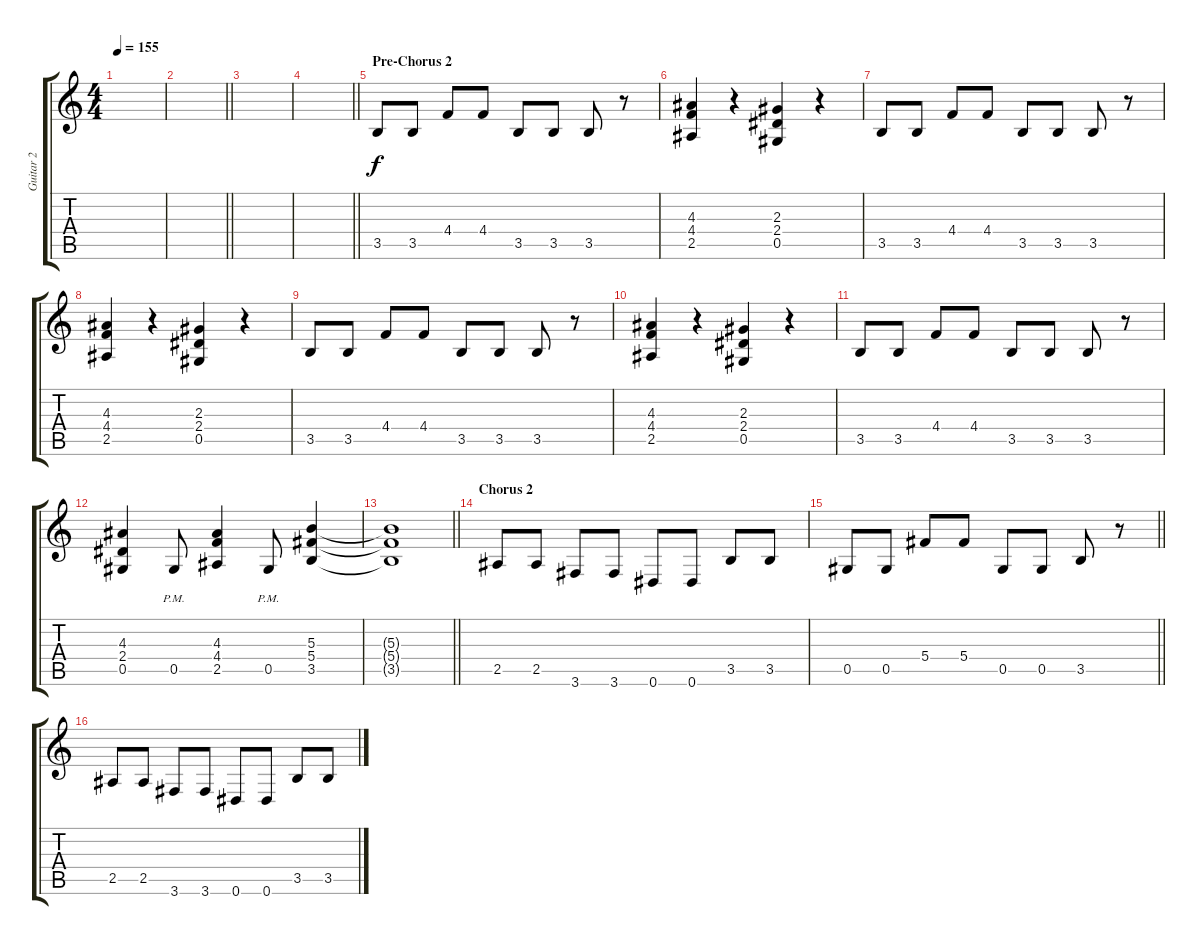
\track ("Guitar 2" "Guitar 2") {instrument distortionguitar}
\staff {score tabs}
\tuning (Eb4 Bb3 Gb3 Db3 Ab2 Eb2) {hide}
\ts (4 4)
\tempo 155
\clef g2
\ks c
|
\barLineRight lightlight
|
|
\barLineRight lightlight
|
\section ("" "Pre-Chorus 2")
3.5.8 3.5.8 4.4.8 4.4.8 3.5.8 3.5.8 3.5.8 r.8 |
(4.3 4.4 2.5).4 r.4 (2.3 2.4 0.5).4 r.4 |
3.5.8 3.5.8 4.4.8 4.4.8 3.5.8 3.5.8 3.5.8 r.8 |
(4.3 4.4 2.5).4 r.4 (2.3 2.4 0.5).4 r.4 |
3.5.8 3.5.8 4.4.8 4.4.8 3.5.8 3.5.8 3.5.8 r.8 |
(4.3 4.4 2.5).4 r.4 (2.3 2.4 0.5).4 r.4 |
3.5.8 3.5.8 4.4.8 4.4.8 3.5.8 3.5.8 3.5.8 r.8 |
(4.3 2.4 0.5).4 0.5{pm}.8 (4.3 4.4 2.5).4 0.5{pm}.8 (5.3 5.4 3.5).4 |
\barLineRight lightlight
(5.3{t} 5.4{t} 3.5{t}).1 |
\section ("" "Chorus 2")
2.5.8 2.5.8 3.6.8 3.6.8 0.6.8 0.6.8 3.5.8 3.5.8 |
\barLineRight lightlight
0.5.8 0.5.8 5.4.8 5.4.8 0.5.8 0.5.8 3.5.8 r.8 |
2.5.8 2.5.8 3.6.8 3.6.8 0.6.8 0.6.8 3.5.8 3.5.8
